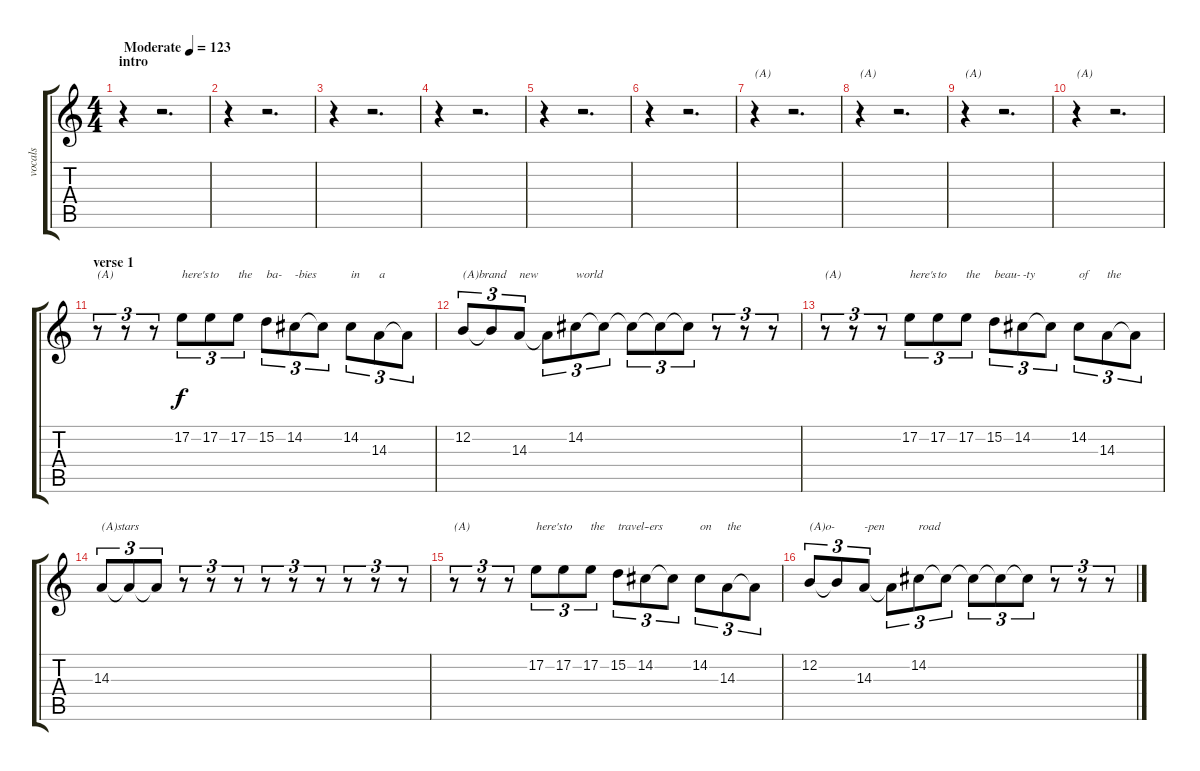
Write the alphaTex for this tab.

\track ("vocals" "vocals") {instrument steeldrums}
\staff {score tabs}
\tuning (E4 B3 G3 D3 A2 E2) {hide}
\ts (4 4)
\section ("" "intro")
\tempo (123 "Moderate")
\clef g2
\ks c
r.4{txt "" dy f instrument steeldrums} r.2{d txt ""} |
r.4{txt ""} r.2{d txt ""} |
r.4{txt ""} r.2{d txt ""} |
r.4{txt ""} r.2{d txt ""} |
r.4{txt ""} r.2{d txt ""} |
r.4{txt ""} r.2{d txt ""} |
r.4{txt "(A)"} r.2{d txt ""} |
r.4{txt "(A)"} r.2{d txt ""} |
r.4{txt "(A)"} r.2{d txt ""} |
r.4{txt "(A)"} r.2{d txt ""} |
\section ("" "verse 1 ")
r.8{tu (3 2) txt "(A)"} r.8{tu (3 2) txt ""} r.8{tu (3 2) txt ""} 17.2.8{tu (3 2) txt "here's"} 17.2.8{tu (3 2) txt "to"} 17.2.8{tu (3 2) txt "the"} 15.2.8{tu (3 2) txt "ba-"} 14.2.8{tu (3 2) txt "-bies"} 14.2{t}.8{tu (3 2) txt ""} 14.2.8{tu (3 2) txt "in"} 14.3.8{tu (3 2) txt "a"} 14.3{t}.8{tu (3 2)} |
12.2.8{tu (3 2) txt "(A)brand"} 12.2{t}.8{tu (3 2) txt ""} 14.3.8{tu (3 2) txt "new"} 14.3{t}.8{tu (3 2) txt ""} 14.2.8{tu (3 2) txt "world"} 14.2{t}.8{tu (3 2) txt ""} 14.2{t}.8{tu (3 2) txt ""} 14.2{t}.8{tu (3 2) txt ""} 14.2{t}.8{tu (3 2) txt ""} r.8{tu (3 2) txt ""} r.8{tu (3 2) txt ""} r.8{tu (3 2)} |
r.8{tu (3 2) txt "(A)"} r.8{tu (3 2) txt ""} r.8{tu (3 2) txt ""} 17.2.8{tu (3 2) txt "here's"} 17.2.8{tu (3 2) txt "to"} 17.2.8{tu (3 2) txt "the"} 15.2.8{tu (3 2) txt "beau-"} 14.2.8{tu (3 2) txt "-ty"} 14.2{t}.8{tu (3 2) txt ""} 14.2.8{tu (3 2) txt "of"} 14.3.8{tu (3 2) txt "the"} 14.3{t}.8{tu (3 2)} |
14.3.8{tu (3 2) txt "(A)stars"} 14.3{t}.8{tu (3 2) txt ""} 14.3{t}.8{tu (3 2) txt ""} r.8{tu (3 2) txt ""} r.8{tu (3 2) txt ""} r.8{tu (3 2) txt ""} r.8{tu (3 2) txt ""} r.8{tu (3 2) txt ""} r.8{tu (3 2) txt ""} r.8{tu (3 2) txt ""} r.8{tu (3 2) txt ""} r.8{tu (3 2)} |
r.8{tu (3 2) txt "(A)"} r.8{tu (3 2) txt ""} r.8{tu (3 2) txt ""} 17.2.8{tu (3 2) txt "here's"} 17.2.8{tu (3 2) txt "to"} 17.2.8{tu (3 2) txt "the"} 15.2.8{tu (3 2) txt "travel-"} 14.2.8{tu (3 2) txt "-ers"} 14.2{t}.8{tu (3 2) txt ""} 14.2.8{tu (3 2) txt "on"} 14.3.8{tu (3 2) txt "the"} 14.3{t}.8{tu (3 2)} |
12.2.8{tu (3 2) txt "(A)o-"} 12.2{t}.8{tu (3 2) txt ""} 14.3.8{tu (3 2) txt "-pen"} 14.3{t}.8{tu (3 2) txt ""} 14.2.8{tu (3 2) txt "road"} 14.2{t}.8{tu (3 2) txt ""} 14.2{t}.8{tu (3 2) txt ""} 14.2{t}.8{tu (3 2) txt ""} 14.2{t}.8{tu (3 2) txt ""} r.8{tu (3 2) txt ""} r.8{tu (3 2) txt ""} r.8{tu (3 2)}
